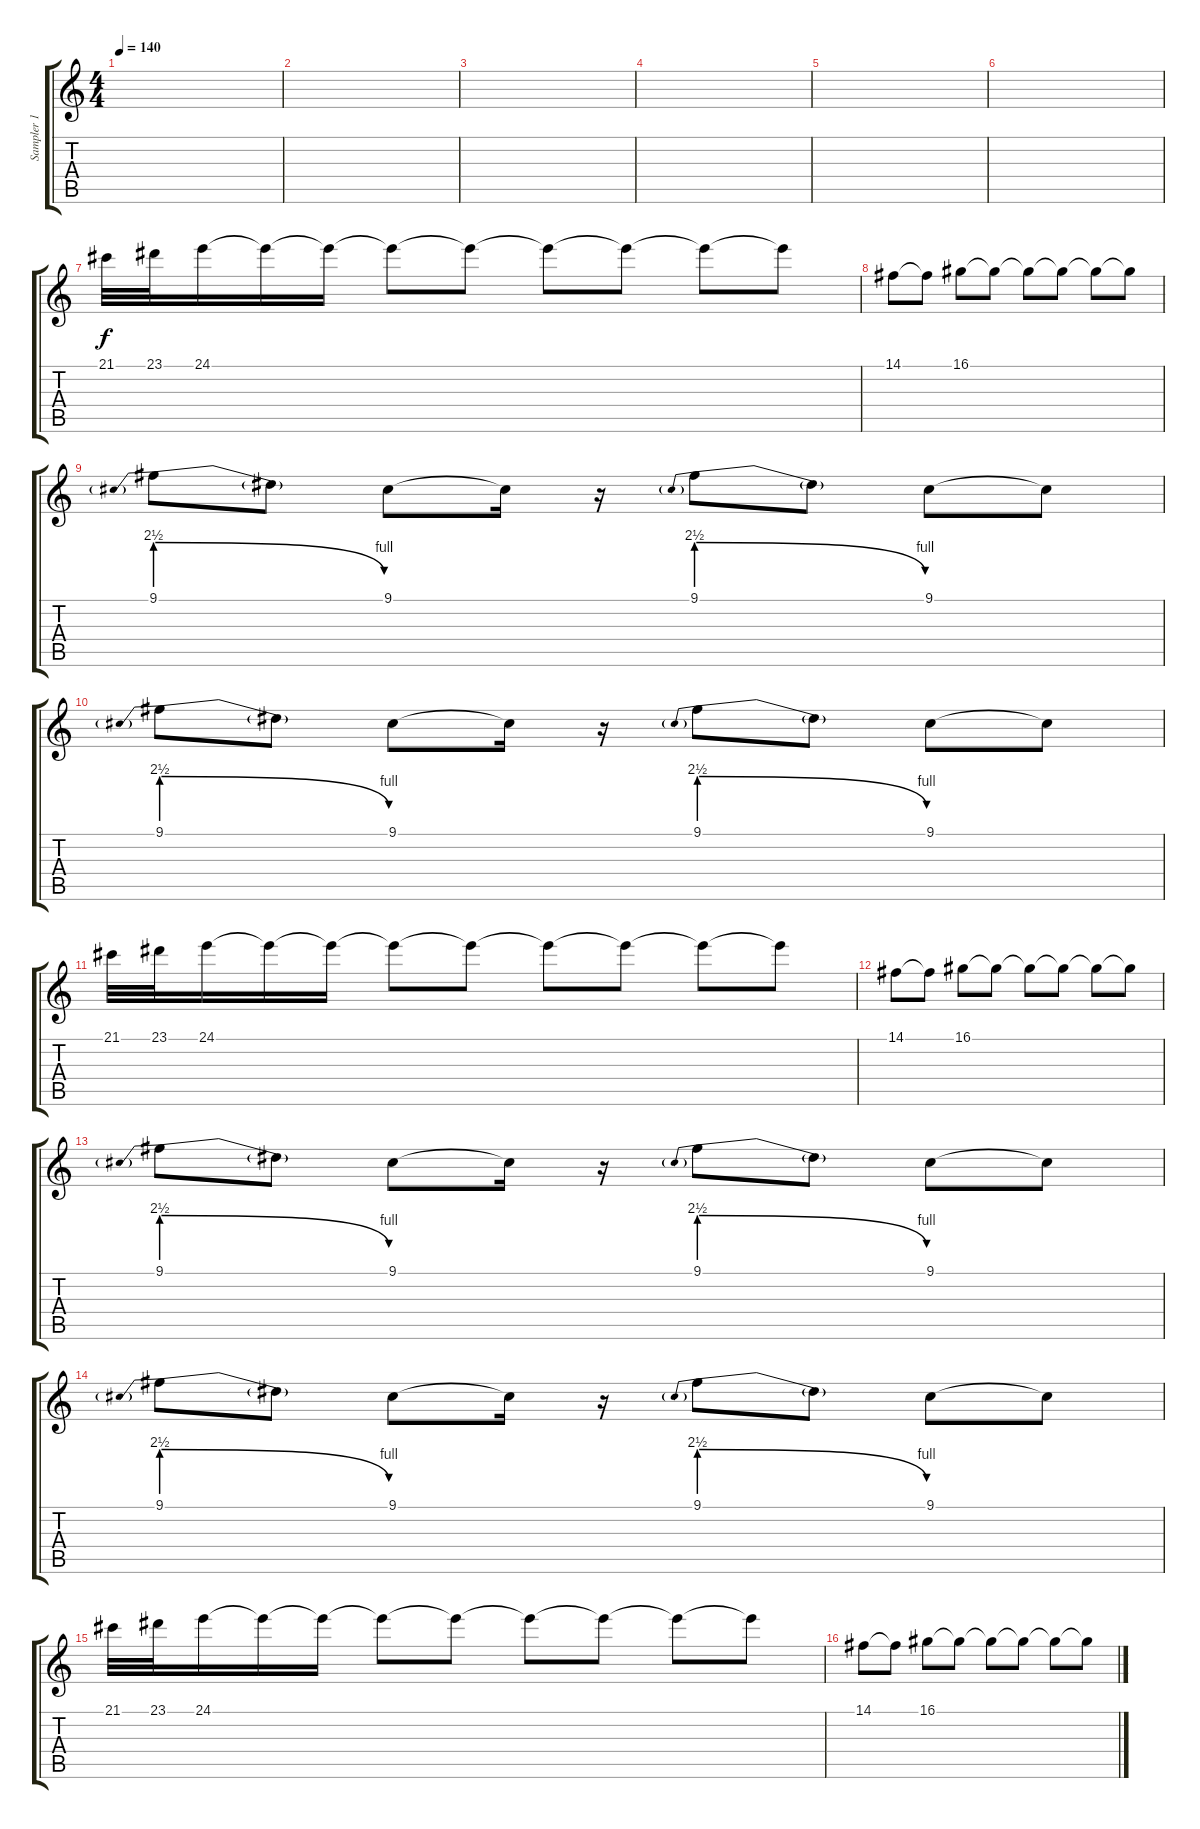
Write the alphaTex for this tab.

\track ("Sampler 1 (Joseph Hahn)" "Sampler 1 ") {instrument stringensemble1}
\staff {score tabs}
\tuning (E4 B3 G3 D3 A2 E2) {hide}
\ts (4 4)
\tempo 140
\clef g2
\ks c
|
|
|
|
|
|
21.1.32 23.1.32 24.1.16 24.1{t}.16 24.1{t}.16 24.1{t}.8 24.1{t}.8 24.1{t}.8 24.1{t}.8 24.1{t}.8 24.1{t}.8 |
14.1.8 14.1{t}.8 16.1.8 16.1{t}.8 16.1{t}.8 16.1{t}.8 16.1{t}.8 16.1{t}.8 |
9.1{be (prebendrelease 0 10 60 4)}.8 9.1{t}.8 9.1.8 9.1{t}.16 r.16 9.1{be (prebendrelease 0 10 60 4)}.8 9.1{t}.8 9.1.8 9.1{t}.8 |
9.1{be (prebendrelease 0 10 60 4)}.8 9.1{t}.8 9.1.8 9.1{t}.16 r.16 9.1{be (prebendrelease 0 10 60 4)}.8 9.1{t}.8 9.1.8 9.1{t}.8 |
21.1.32 23.1.32 24.1.16 24.1{t}.16 24.1{t}.16 24.1{t}.8 24.1{t}.8 24.1{t}.8 24.1{t}.8 24.1{t}.8 24.1{t}.8 |
14.1.8 14.1{t}.8 16.1.8 16.1{t}.8 16.1{t}.8 16.1{t}.8 16.1{t}.8 16.1{t}.8 |
9.1{be (prebendrelease 0 10 60 4)}.8 9.1{t}.8 9.1.8 9.1{t}.16 r.16 9.1{be (prebendrelease 0 10 60 4)}.8 9.1{t}.8 9.1.8 9.1{t}.8 |
9.1{be (prebendrelease 0 10 60 4)}.8 9.1{t}.8 9.1.8 9.1{t}.16 r.16 9.1{be (prebendrelease 0 10 60 4)}.8 9.1{t}.8 9.1.8 9.1{t}.8 |
21.1.32 23.1.32 24.1.16 24.1{t}.16 24.1{t}.16 24.1{t}.8 24.1{t}.8 24.1{t}.8 24.1{t}.8 24.1{t}.8 24.1{t}.8 |
14.1.8 14.1{t}.8 16.1.8 16.1{t}.8 16.1{t}.8 16.1{t}.8 16.1{t}.8 16.1{t}.8
